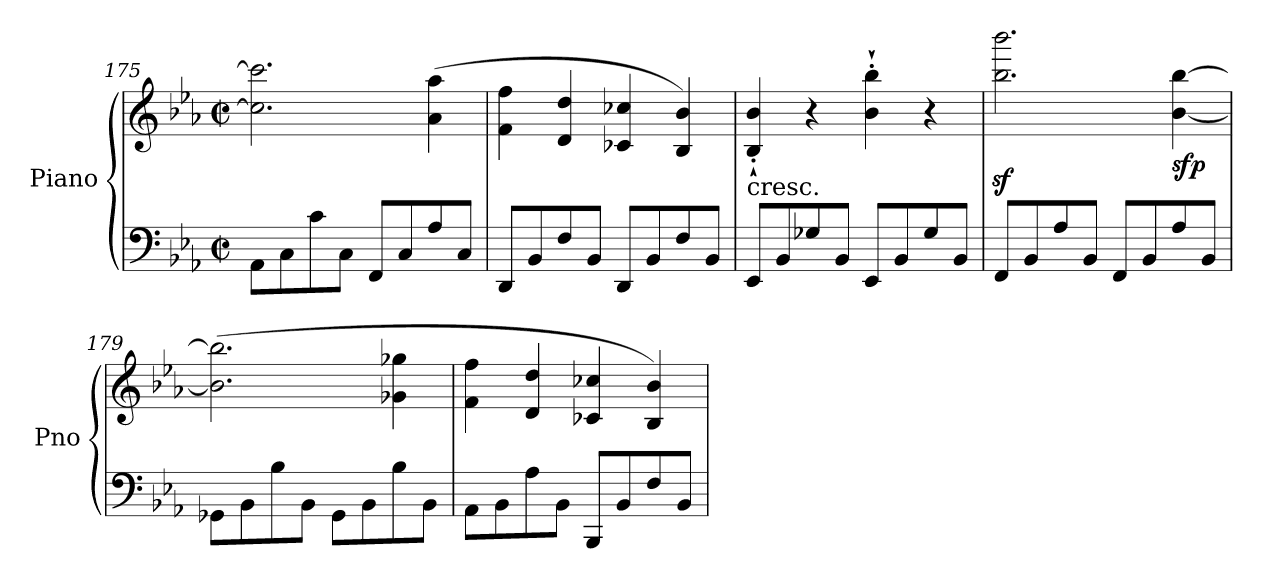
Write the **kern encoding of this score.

**kern	**kern	**dynam
*part1	*part1	*part1
*staff2	*staff1	*staff1/2
*I"Piano	*	*
*I'Pno	*	*
!!LO:PB:g=z
*clefF4	*clefG2	*
*k[b-e-a-]	*k[b-e-a-]	*
*E-:	*E-:	*
*M2/2	*M2/2	*
*met(c|)	*met(c|)	*
=175	=175	=175
8AA-\L	2.cc\] 2.ccc\]	.
8C\	.	.
8c\	.	.
8C\J	.	.
8FF/L	.	.
8C/	.	.
8A-/	(>4a-\ 4aa-\	.
8C/J	.	.
=176	=176	=176
8DD/L	4f\ 4ff\	.
8BB-/	.	.
8F/	4d/ 4dd/	.
8BB-/J	.	.
8DD/L	4c-X/ 4cc-X/	.
8BB-/	.	.
8F/	4B-/ 4b-/)	.
8BB-/J	.	.
=177	=177	=177
!	!LO:TX:b:t=cresc.	!
8EE-/L	4B-/'` 4b-/'`	.
8BB-/	.	.
8G-X/	4r	.
8BB-/J	.	.
8EE-/L	4b-\'` 4bb-\'`	.
8BB-/	.	.
8G-/	4r	.
8BB-/J	.	.
=178	=178	=178
8FF/L	2.bb-\z< 2.bbb-\z<	.
8BB-/	.	.
8A-/	.	.
8BB-/J	.	.
8FF/L	.	.
8BB-/	.	.
!	!	!LO:DY:b
8A-/	[4b-\ [4bb-\	sfp
8BB-/J	.	.
=179	=179	=179
8GG-X\L	(>2.b-\] 2.bb-\]	.
8BB-\	.	.
8B-\	.	.
8BB-\J	.	.
8GG-\L	.	.
8BB-\	.	.
8B-\	4g-X\ 4gg-X\	.
8BB-\J	.	.
!!LO:LB:g=z
=180	=180	=180
8AA-\L	4f\ 4ff\	.
8BB-\	.	.
8A-\	4d/ 4dd/	.
8BB-\J	.	.
8BBB-/L	4c-X/ 4cc-X/	.
8BB-/	.	.
8F/	4B-/ 4b-/)	.
8BB-/J	.	.
=	=	=
*-	*-	*-
